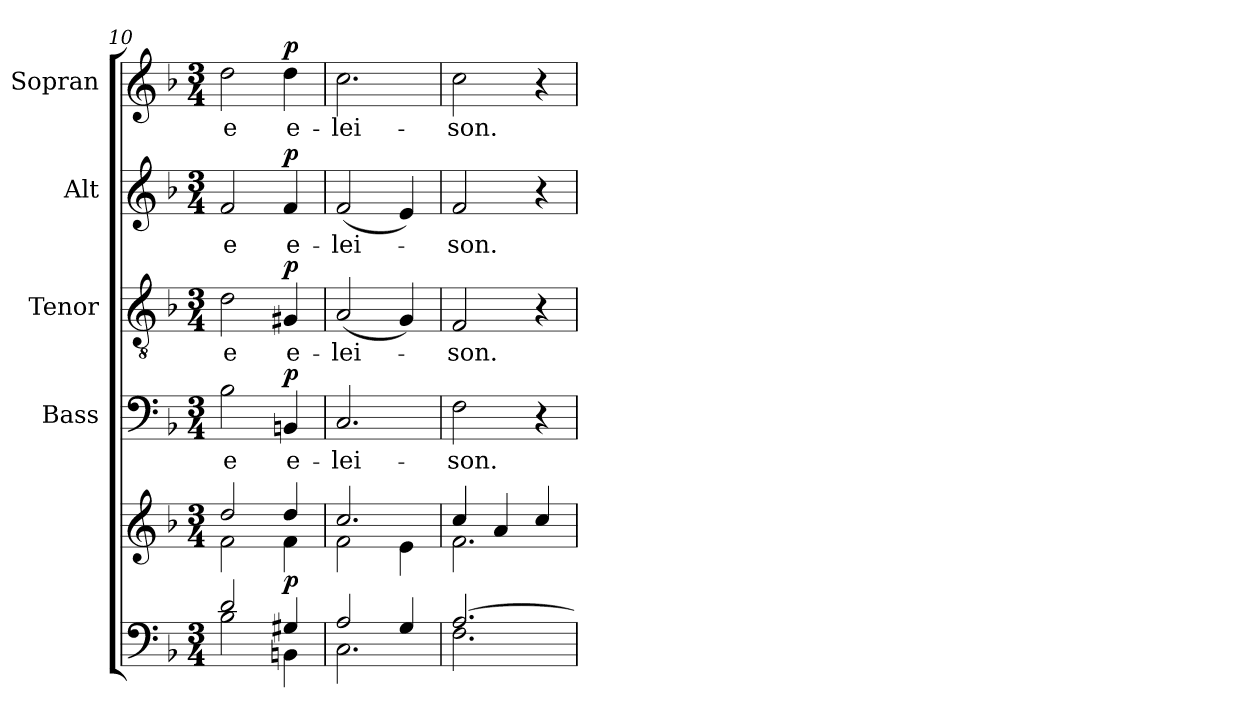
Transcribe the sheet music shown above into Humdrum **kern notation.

**kern	**kern	**dynam	**kern	**text	**dynam	**kern	**text	**dynam	**kern	**text	**dynam	**kern	**text	**dynam
*part5	*part5	*part5	*part4	*part4	*part4	*part3	*part3	*part3	*part2	*part2	*part2	*part1	*part1	*part1
*staff6	*staff5	*staff5/6	*staff4	*staff4	*staff4	*staff3	*staff3	*staff3	*staff2	*staff2	*staff2	*staff1	*staff1	*staff1
*	*	*	*I"Bass	*	*	*I"Tenor	*	*	*I"Alt	*	*	*I"Sopran	*	*
*	*	*	*I'B.	*	*	*I'T.	*	*	*I'A.	*	*	*I'S.	*	*
*clefF4	*clefG2	*	*clefF4	*	*	*clefGv2	*	*	*clefG2	*	*	*clefG2	*	*
*k[b-]	*k[b-]	*	*k[b-]	*	*	*k[b-]	*	*	*k[b-]	*	*	*k[b-]	*	*
*F:	*F:	*	*F:	*	*	*F:	*	*	*F:	*	*	*F:	*	*
*M3/4	*M3/4	*	*M3/4	*	*	*M3/4	*	*	*M3/4	*	*	*M3/4	*	*
=10	=10	=10	=10	=10	=10	=10	=10	=10	=10	=10	=10	=10	=10	=10
*^	*^	*	*	*	*	*	*	*	*	*	*	*	*	*
!	!	!	!	!	!	!LO:LY:b	!	!	!LO:LY:b	!	!	!LO:LY:b	!	!	!LO:LY:b	!
2d/	2B-\	2dd/	2f\	.	2B-\	-e	.	2d\	-e	.	2f/	-e	.	2dd\	-e	.
!	!	!	!	!LO:DY:b	!	!LO:LY:b	!LO:DY:a	!	!LO:LY:b	!LO:DY:a	!	!LO:LY:b	!LO:DY:a	!	!LO:LY:b	!LO:DY:a
4G#X/	4BBn\	4dd/	4f\	p	4BBn/	e-	p	4G#X/	e-	p	4f/	e-	p	4dd\	e-	p
=11	=11	=11	=11	=11	=11	=11	=11	=11	=11	=11	=11	=11	=11	=11	=11	=11
!	!	!	!	!	!	!LO:LY:b	!	!	!LO:LY:b	!	!	!LO:LY:b	!	!	!LO:LY:b	!
2A/	2.C\	2.cc/	2f\	.	2.C/	-lei-	.	(<2A/	-lei-	.	(<2f/	-lei-	.	2.cc\	-lei-	.
4G/	.	.	4e\	.	.	.	.	4G/)	.	.	4e/)	.	.	.	.	.
=12	=12	=12	=12	=12	=12	=12	=12	=12	=12	=12	=12	=12	=12	=12	=12	=12
!	!	!	!	!	!	!LO:LY:b	!	!	!LO:LY:b	!	!	!LO:LY:b	!	!	!LO:LY:b	!
[>2.A/	2.F\	4cc/	2.f\	.	2F\	-son.	.	2F/	-son.	.	2f/	-son.	.	2cc\	-son.	.
.	.	4a/	.	.	.	.	.	.	.	.	.	.	.	.	.	.
.	.	4cc/	.	.	4r	.	.	4r	.	.	4r	.	.	4r	.	.
*v	*v	*	*	*	*	*	*	*	*	*	*	*	*	*	*	*
*	*v	*v	*	*	*	*	*	*	*	*	*	*	*	*	*
=	=	=	=	=	=	=	=	=	=	=	=	=	=	=
*-	*-	*-	*-	*-	*-	*-	*-	*-	*-	*-	*-	*-	*-	*-
